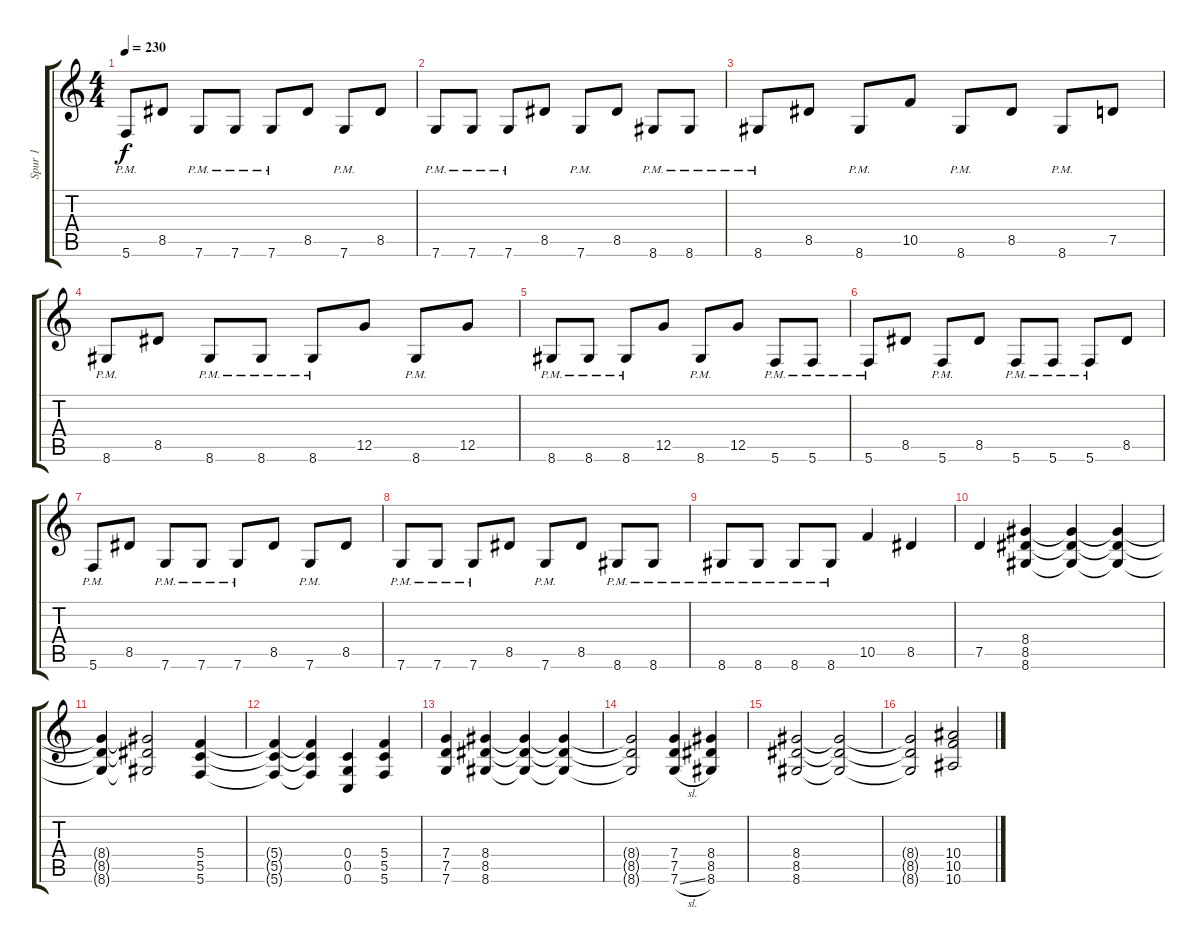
\track ("Spur 1" "Spur 1") {instrument distortionguitar}
\staff {score tabs}
\tuning (D4 A3 F3 C3 G2 C2) {hide}
\ts (4 4)
\tempo 230
\clef g2
\ks c
5.6{pm}.8{dy f} 8.5.8 7.6{pm}.8 7.6{pm}.8 7.6{pm}.8 8.5.8 7.6{pm}.8 8.5.8 |
7.6{pm}.8 7.6{pm}.8 7.6{pm}.8 8.5.8 7.6{pm}.8 8.5.8 8.6{pm}.8 8.6{pm}.8 |
8.6{pm}.8 8.5.8 8.6{pm}.8 10.5.8 8.6{pm}.8 8.5.8 8.6{pm}.8 7.5.8 |
8.6{pm}.8 8.5.8 8.6{pm}.8 8.6{pm}.8 8.6{pm}.8 12.5.8 8.6{pm}.8 12.5.8 |
8.6{pm}.8 8.6{pm}.8 8.6{pm}.8 12.5.8 8.6{pm}.8 12.5.8 5.6{pm}.8 5.6{pm}.8 |
5.6{pm}.8 8.5.8 5.6{pm}.8 8.5.8 5.6{pm}.8 5.6{pm}.8 5.6{pm}.8 8.5.8 |
5.6{pm}.8 8.5.8 7.6{pm}.8 7.6{pm}.8 7.6{pm}.8 8.5.8 7.6{pm}.8 8.5.8 |
7.6{pm}.8 7.6{pm}.8 7.6{pm}.8 8.5.8 7.6{pm}.8 8.5.8 8.6{pm}.8 8.6{pm}.8 |
8.6{pm}.8 8.6{pm}.8 8.6{pm}.8 8.6{pm}.8 10.5.4 8.5.4 |
7.5.4 (8.4 8.5 8.6).4 (8.4{t} 8.5{t} 8.6{t}).4 (8.4{t} 8.5{t} 8.6{t}).4 |
(8.4{t} 8.5{t} 8.6{t}).4 (8.4{t} 8.5{t} 8.6{t}).2 (5.4 5.5 5.6).4 |
(5.4{t} 5.5{t} 5.6{t}).4 (5.4{t} 5.5{t} 5.6{t}).4 (0.4 0.5 0.6).4 (5.4 5.5 5.6).4 |
(7.4 7.5 7.6).4 (8.4 8.5 8.6).4 (8.4{t} 8.5{t} 8.6{t}).4 (8.4{t} 8.5{t} 8.6{t}).4 |
(8.4{t} 8.5{t} 8.6{t}).2 (7.4 7.5 7.6{sl}).4 (8.4 8.5 8.6).4 |
(8.4 8.5 8.6).2 (8.4{t} 8.5{t} 8.6{t}).2 |
(8.4{t} 8.5{t} 8.6{t}).2 (10.4 10.5 10.6).2
